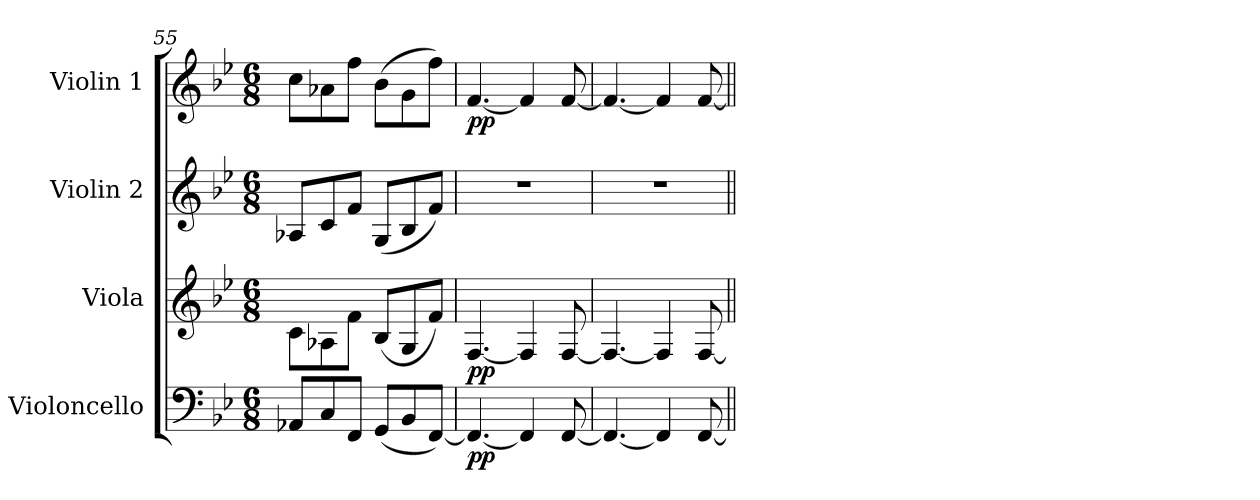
**kern	**dynam	**kern	**dynam	**kern	**kern	**dynam
*part4	*part4	*part3	*part3	*part2	*part1	*part1
*staff4	*staff4	*staff3	*staff3	*staff2	*staff1	*staff1
*I"Violoncello	*	*I"Viola	*	*I"Violin 2	*I"Violin 1	*
*I'Vc	*	*I'Vla	*	*I'Vln	*I'Vln	*
*clefF4	*	*clefG2	*	*clefG2	*clefG2	*
*k[b-e-]	*	*k[b-e-]	*	*k[b-e-]	*k[b-e-]	*
*M6/8	*	*M6/8	*	*M6/8	*M6/8	*
=55	=55	=55	=55	=55	=55	=55
8AA-X/L	.	8c\L	.	8A-X/L	8cc\L	.
8C/	.	8A-X\	.	8c/	8a-X\	.
8FF/J	.	8f\J	.	8f/J	8ff\J	.
(8GG/L	.	(8B-/L	.	(8G/L	(8b-\L	.
8BB-/	.	8G/	.	8B-/	8g\	.
[8FF/J)	.	8f/J)	.	8f/J)	8ff\J)	.
=56	=56	=56	=56	=56	=56	=56
!	!LO:DY:b	!	!LO:DY:b	!	!	!LO:DY:b
4.FF/_	pp	[4.F/	pp	2.r	[4.f/	pp
4FF/]	.	4F/]	.	.	4f/]	.
[8FF/	.	[8F/	.	.	[8f/	.
!!LO:LB:g=z
=57	=57	=57	=57	=57	=57	=57
4.FF/_	.	4.F/_	.	2.r	4.f/_	.
4FF/]	.	4F/]	.	.	4f/]	.
[8FF/	.	[8F/	.	.	[8f/	.
=||	=||	=||	=||	=||	=||	=||
*-	*-	*-	*-	*-	*-	*-
